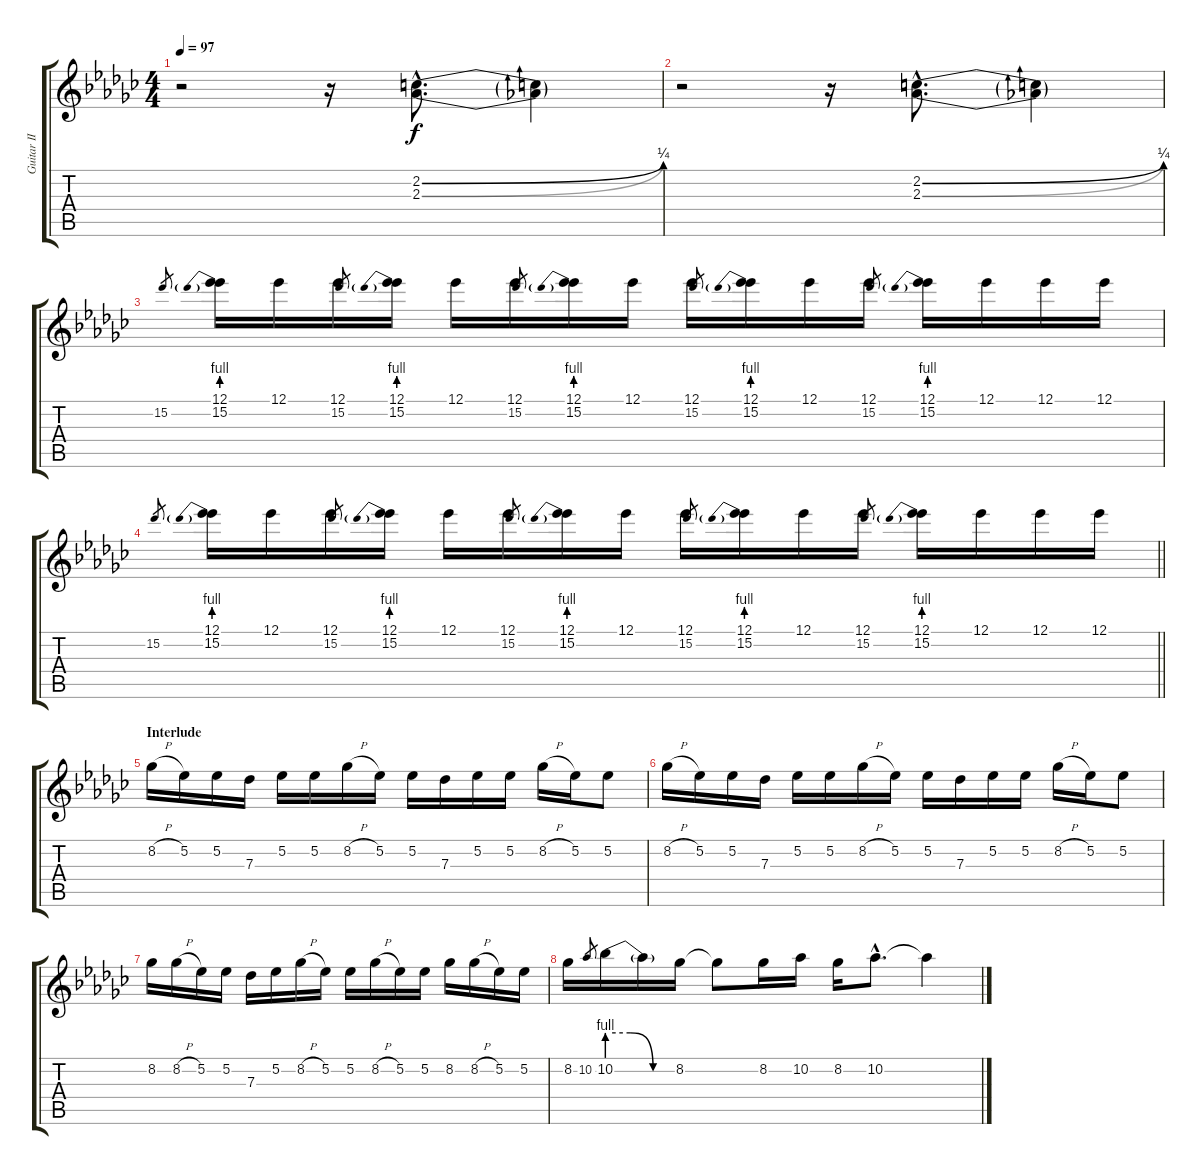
\track ("Guitar II" "Guitar II") {instrument distortionguitar}
\staff {score tabs}
\tuning (Eb4 Bb3 Gb3 Db3 Ab2 Db2) {hide}
\ts (4 4)
\tempo 97
\clef g2
\ks ebminor
r.2{dy f} r.16 (2.2{be (bend 0 0 60 1) hac} 2.3{be (bend 0 0 60 1) hac}).8{d} (2.2{t} 2.3{t}).4 |
r.2 r.16 (2.2{be (bend 0 0 60 1) hac} 2.3{be (bend 0 0 60 1) hac}).8{d} (2.2{t} 2.3{t}).4 |
15.2.8{gr} (12.1 15.2{be (prebend 0 4 60 4)}).16 12.1.16 12.1.16 15.2.8{gr} (12.1 15.2{be (prebend 0 4 60 4)}).16 12.1.16 12.1.16 15.2.8{gr} (12.1 15.2{be (prebend 0 4 60 4)}).16 12.1.16 12.1.16 15.2.8{gr} (12.1 15.2{be (prebend 0 4 60 4)}).16 12.1.16 12.1.16 15.2.8{gr} (12.1 15.2{be (prebend 0 4 60 4)}).16 12.1.16 12.1.16 12.1.16 |
\barLineRight lightlight
15.2.8{gr} (12.1 15.2{be (prebend 0 4 60 4)}).16 12.1.16 12.1.16 15.2.8{gr} (12.1 15.2{be (prebend 0 4 60 4)}).16 12.1.16 12.1.16 15.2.8{gr} (12.1 15.2{be (prebend 0 4 60 4)}).16 12.1.16 12.1.16 15.2.8{gr} (12.1 15.2{be (prebend 0 4 60 4)}).16 12.1.16 12.1.16 15.2.8{gr} (12.1 15.2{be (prebend 0 4 60 4)}).16 12.1.16 12.1.16 12.1.16 |
\section ("" "Interlude")
8.2{h}.16{volume 16 balance 8} 5.2.16 5.2.16 7.3.16 5.2.16 5.2.16 8.2{h}.16 5.2.16 5.2.16 7.3.16 5.2.16 5.2.16 8.2{h}.16 5.2.16 5.2.8 |
8.2{h}.16 5.2.16 5.2.16 7.3.16 5.2.16 5.2.16 8.2{h}.16 5.2.16 5.2.16 7.3.16 5.2.16 5.2.16 8.2{h}.16 5.2.16 5.2.8 |
8.2.16 8.2{h}.16 5.2.16 5.2.16 7.3.16 5.2.16 8.2{h}.16 5.2.16 5.2.16 8.2{h}.16 5.2.16 5.2.16 8.2.16 8.2{h}.16 5.2.16 5.2.16 |
8.2.16 10.2.8{gr} 10.2{be (custom 0 4 20 4 40 0 60 0)}.16 10.2{t}.16 8.2.16 8.2{t}.8 8.2.16 10.2.16 8.2.16 10.2{hac}.8{d} 10.2{t}.4
